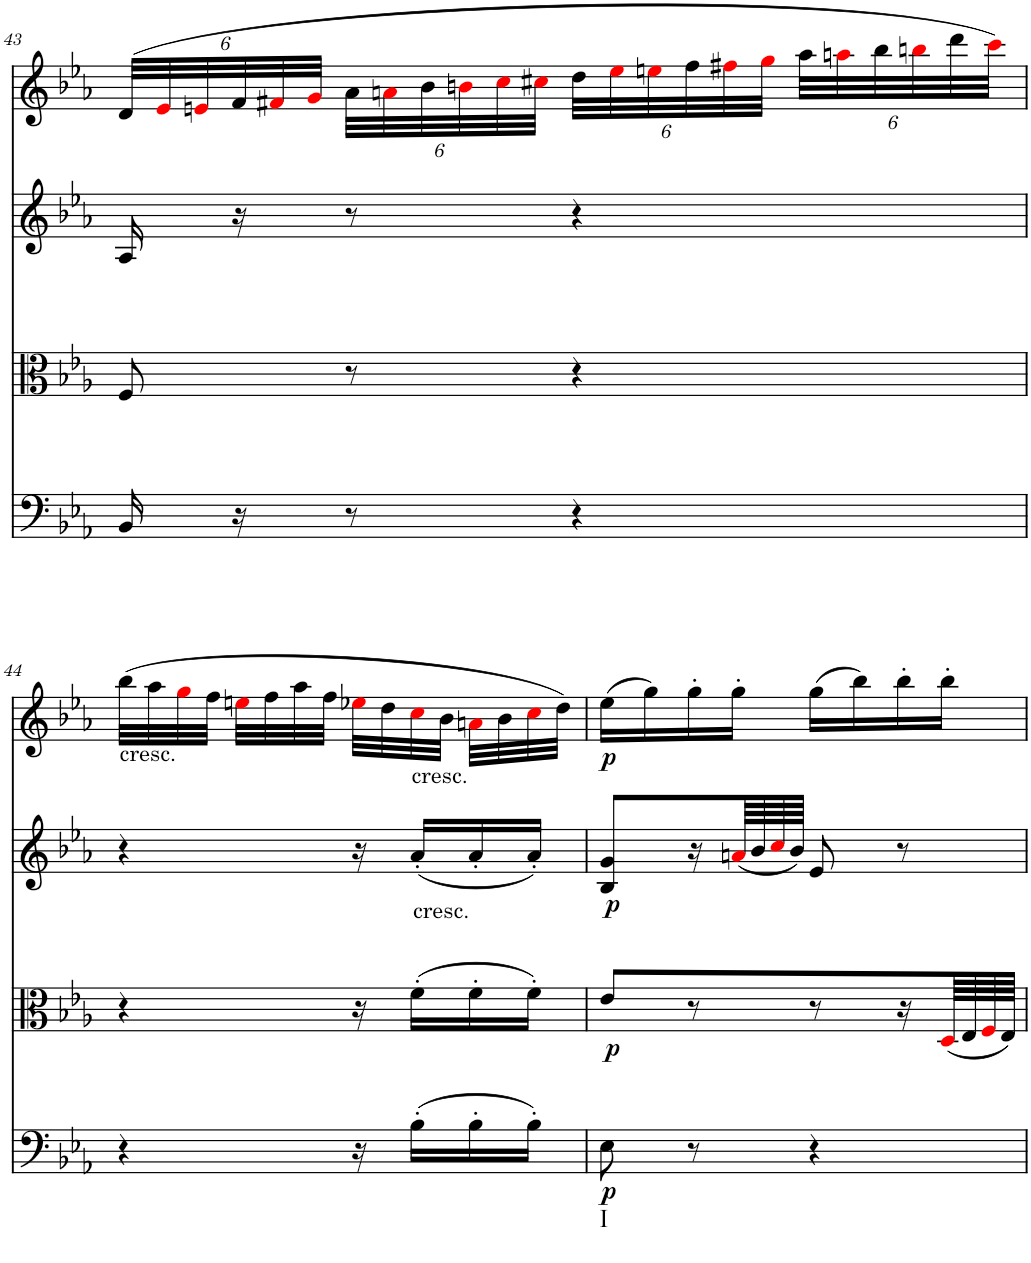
**kern	**dynam	**kern	**dynam	**kern	**dynam	**kern	**dynam
*part4	*part4	*part3	*part3	*part2	*part2	*part1	*part1
*staff4	*staff4	*staff3	*staff3	*staff2	*staff2	*staff1	*staff1
*I"Violoncello	*	*I"Viola	*	*I"Violin II	*	*I"Violin I	*
*I'Vc	*	*I'Vla	*	*I'Vln	*	*I'Vln	*
!!LO:PB:g=z
*clefC4	*	*clefC3	*	*clefG2	*	*clefG2	*
*k[b-e-a-]	*	*k[b-e-a-]	*	*k[b-e-a-]	*	*k[b-e-a-]	*
*E-:	*	*E-:	*	*E-:	*	*E-:	*
*M2/4	*	*M2/4	*	*M2/4	*	*M2/4	*
*	*	*	*	*	*	*Xbrackettup	*
=43	=43	=43	=43	=43	=43	=43	=43
16BB-/	.	8F/	.	16A-/	.	(48d/LLL	.
.	.	.	.	.	.	48e-i/	.
.	.	.	.	.	.	48eni/	.
16r	.	.	.	16r	.	48f/	.
.	.	.	.	.	.	48f#Xi/	.
.	.	.	.	.	.	48gi/JJJ	.
8r	.	8r	.	8r	.	48a-\LLL	.
.	.	.	.	.	.	48ani\	.
.	.	.	.	.	.	48b-\	.
.	.	.	.	.	.	48bni\	.
.	.	.	.	.	.	48cci\	.
.	.	.	.	.	.	48cc#Xi\JJJ	.
4r	.	4r	.	4r	.	48dd\LLL	.
.	.	.	.	.	.	48ee-i\	.
.	.	.	.	.	.	48eeni\	.
.	.	.	.	.	.	48ff\	.
.	.	.	.	.	.	48ff#Xi\	.
.	.	.	.	.	.	48ggi\JJJ	.
.	.	.	.	.	.	48aa-\LLL	.
.	.	.	.	.	.	48aani\	.
.	.	.	.	.	.	48bb-\	.
.	.	.	.	.	.	48bbni\	.
.	.	.	.	.	.	48ddd\	.
.	.	.	.	.	.	48ccci\JJJ)	.
!!LO:LB:g=z
=44	=44	=44	=44	=44	=44	=44	=44
!	!	!	!	!	!	!LO:TX:b:t=cresc.	!
4r	.	4r	.	4r	.	(32bb-\LLL	.
.	.	.	.	.	.	32aa-\	.
.	.	.	.	.	.	32ggi\	.
.	.	.	.	.	.	32ff\JJJ	.
.	.	.	.	.	.	32eeni\LLL	.
.	.	.	.	.	.	32ff\	.
.	.	.	.	.	.	32aa-\	.
.	.	.	.	.	.	32ff\JJJ	.
16r	.	16r	.	16r	.	32ee-Xi\LLL	.
.	.	.	.	.	.	32dd\	.
!	!	!	!	!LO:TX:a:t=cresc.	!	!	!
!	!	!LO:TX:a:t=cresc.	!	!	!	!	!
(16B-'\LL	.	(16f'\LL	.	(16a-'/LL	.	32cci\	.
.	.	.	.	.	.	32b-\JJJ	.
16B-'\	.	16f'\	.	16a-'/	.	32ani\LLL	.
.	.	.	.	.	.	32b-\	.
16B-'\JJ)	.	16f'\JJ)	.	16a-'/JJ)	.	32cci\	.
.	.	.	.	.	.	32dd\JJJ)	.
=45	=45	=45	=45	=45	=45	=45	=45
!LO:TX:b:t=I	!	!	!	!	!	!	!
!	!LO:DY:b	!	!LO:DY:b	!	!LO:DY:b	!	!LO:DY:b
8E-\	p	8e-/L	p	8B-/ 8g/L	p	(16ee-\LL	p
.	.	.	.	.	.	16gg\)	.
8r	.	8r	.	16r	.	16gg'\	.
.	.	.	.	(64ani/LL	.	16gg'\JJ	.
.	.	.	.	64b-/	.	.	.
.	.	.	.	64cci/	.	.	.
.	.	.	.	64b-/JJJJ)	.	.	.
4r	.	8r	.	8e-/	.	(16gg\LL	.
.	.	.	.	.	.	16bb-\)	.
.	.	16r	.	8r	.	16bb-'\	.
.	.	(64Di/LL	.	.	.	16bb-'\JJ	.
.	.	64E-/	.	.	.	.	.
.	.	64Fi/	.	.	.	.	.
.	.	64E-/JJJJ)	.	.	.	.	.
=	=	=	=	=	=	=	=
*-	*-	*-	*-	*-	*-	*-	*-
